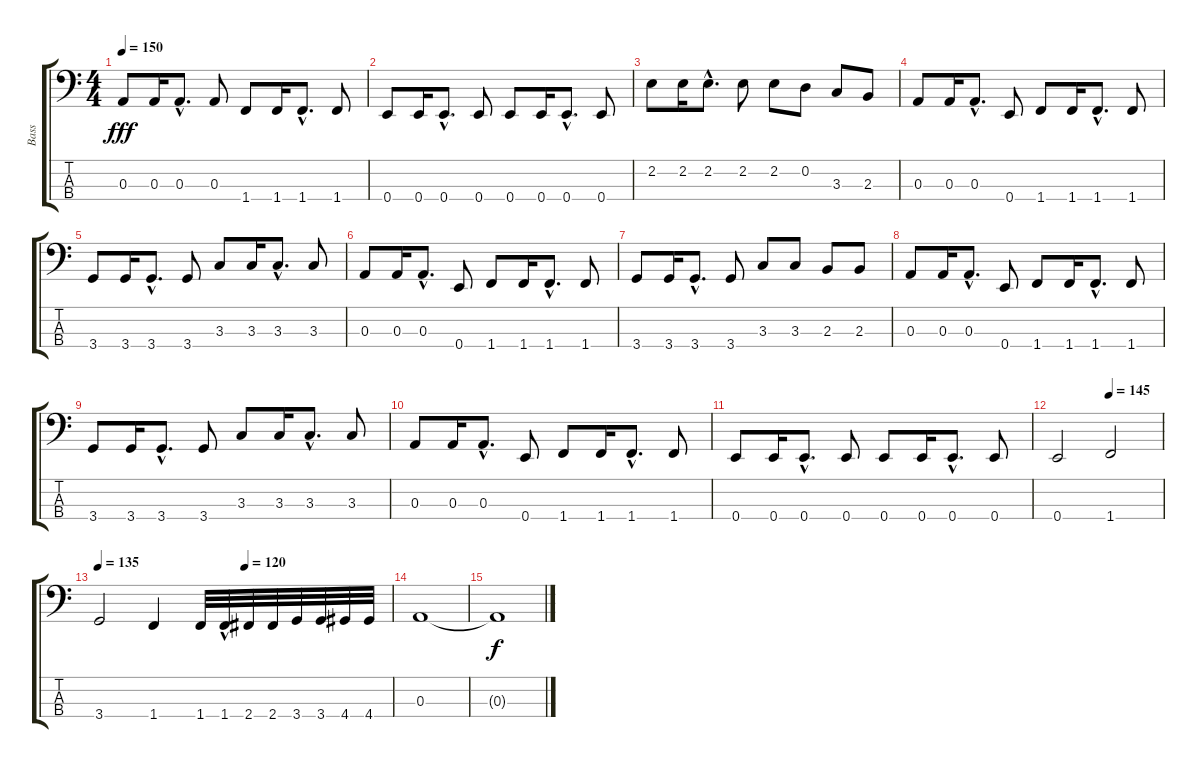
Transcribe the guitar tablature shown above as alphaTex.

\track ("Bass" "Bass") {instrument electricbasspick}
\staff {score tabs}
\tuning (G2 D2 A1 E1) {hide}
\ts (4 4)
\tempo 150
\clef f4
\ks c
0.3.8{dy fff} 0.3.16 0.3{hac}.8{d} 0.3.8 1.4.8 1.4.16 1.4{hac}.8{d} 1.4.8 |
0.4.8 0.4.16 0.4{hac}.8{d} 0.4.8 0.4.8 0.4.16 0.4{hac}.8{d} 0.4.8 |
2.2.8 2.2.16 2.2{hac}.8{d} 2.2.8 2.2.8 0.2.8 3.3.8 2.3.8 |
0.3.8 0.3.16 0.3{hac}.8{d} 0.4.8 1.4.8 1.4.16 1.4{hac}.8{d} 1.4.8 |
3.4.8 3.4.16 3.4{hac}.8{d} 3.4.8 3.3.8 3.3.16 3.3{hac}.8{d} 3.3.8 |
0.3.8 0.3.16 0.3{hac}.8{d} 0.4.8 1.4.8 1.4.16 1.4{hac}.8{d} 1.4.8 |
3.4.8 3.4.16 3.4{hac}.8{d} 3.4.8 3.3.8 3.3.8 2.3.8 2.3.8 |
0.3.8 0.3.16 0.3{hac}.8{d} 0.4.8 1.4.8 1.4.16 1.4{hac}.8{d} 1.4.8 |
3.4.8 3.4.16 3.4{hac}.8{d} 3.4.8 3.3.8 3.3.16 3.3{hac}.8{d} 3.3.8 |
0.3.8 0.3.16 0.3{hac}.8{d} 0.4.8 1.4.8 1.4.16 1.4{hac}.8{d} 1.4.8 |
0.4.8 0.4.16 0.4{hac}.8{d} 0.4.8 0.4.8 0.4.16 0.4{hac}.8{d} 0.4.8 |
\tempo (145 0.5)
0.4.2 1.4.2 |
\tempo 135
\tempo (120 0.5)
3.4.2 1.4.4 1.4.32 1.4{hac}.32 2.4.32 2.4.32 3.4.32 3.4.32 4.4.32 4.4.32 |
0.3.1 |
0.3{t}.1{dy f}
